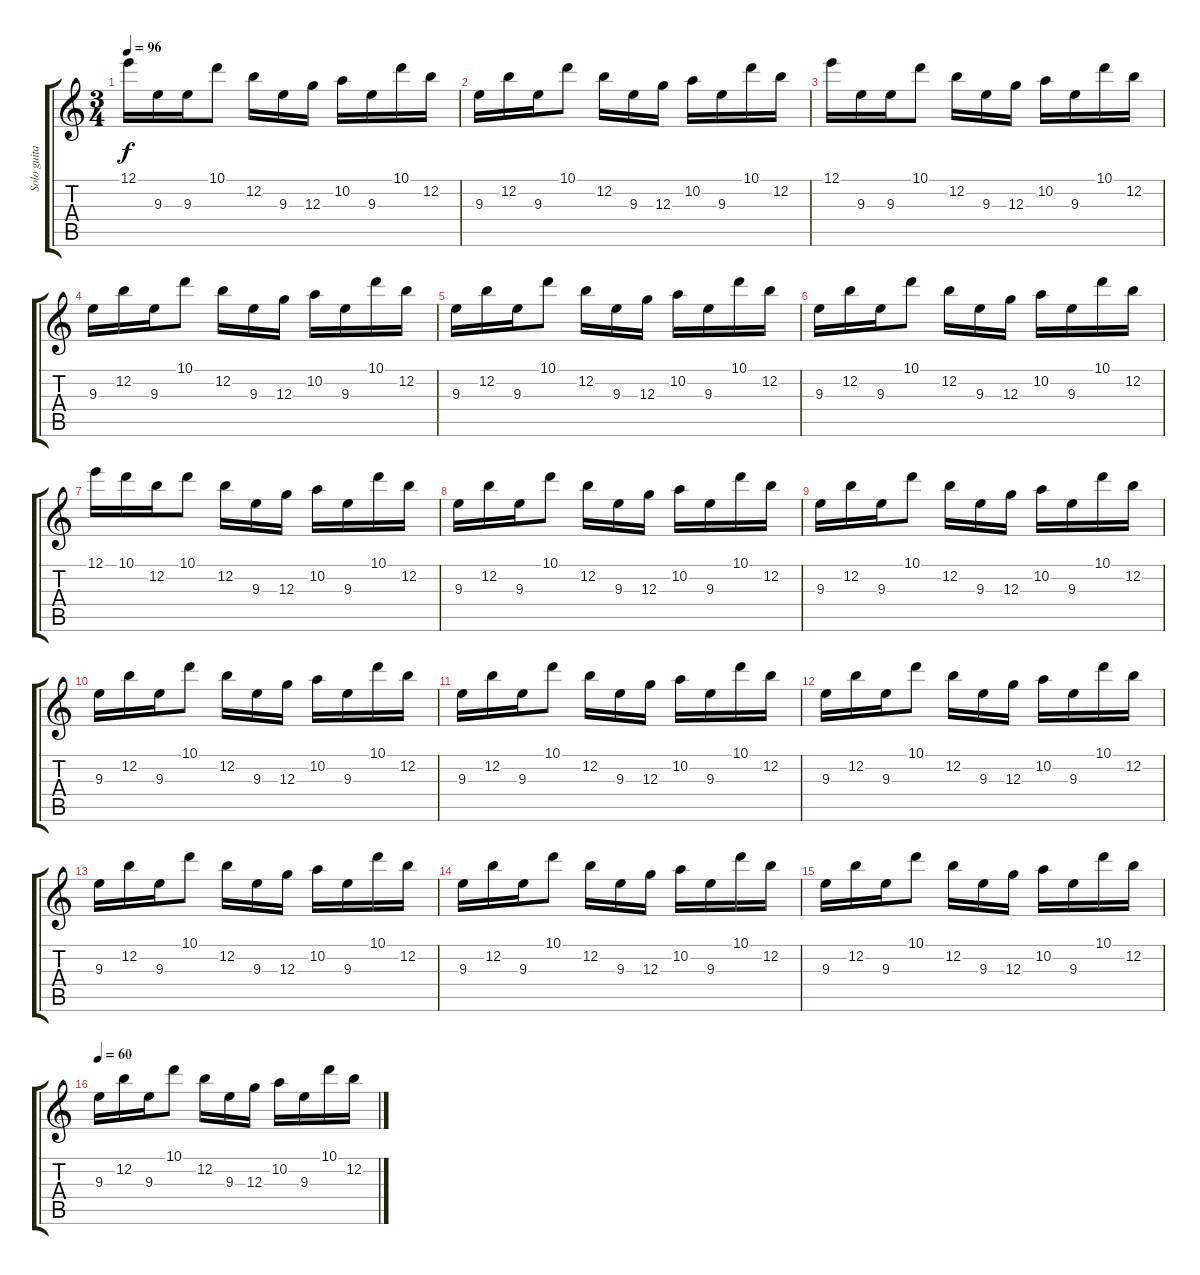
\track ("Solo guitar" "Solo guita") {instrument distortionguitar}
\staff {score tabs}
\tuning (E4 B3 G3 D3 A2 E2) {hide}
\ts (3 4)
\tempo 96
\clef g2
\ks c
12.1.16{dy f volume 10 instrument distortionguitar} 9.3.16 9.3.16 10.1.8 12.2.16 9.3.16 12.3.16 10.2.16 9.3.16 10.1.16 12.2.16 |
9.3.16 12.2.16 9.3.16 10.1.8 12.2.16 9.3.16 12.3.16 10.2.16 9.3.16 10.1.16 12.2.16 |
12.1.16 9.3.16 9.3.16 10.1.8 12.2.16 9.3.16 12.3.16 10.2.16 9.3.16 10.1.16 12.2.16 |
9.3.16 12.2.16 9.3.16 10.1.8 12.2.16 9.3.16 12.3.16 10.2.16 9.3.16 10.1.16 12.2.16 |
9.3.16 12.2.16 9.3.16 10.1.8 12.2.16 9.3.16 12.3.16 10.2.16 9.3.16 10.1.16 12.2.16 |
9.3.16 12.2.16 9.3.16 10.1.8 12.2.16 9.3.16 12.3.16 10.2.16 9.3.16 10.1.16 12.2.16 |
12.1.16 10.1.16 12.2.16 10.1.8 12.2.16 9.3.16 12.3.16 10.2.16 9.3.16 10.1.16 12.2.16 |
9.3.16 12.2.16 9.3.16 10.1.8 12.2.16 9.3.16 12.3.16 10.2.16 9.3.16 10.1.16 12.2.16 |
9.3.16 12.2.16 9.3.16 10.1.8 12.2.16 9.3.16 12.3.16 10.2.16 9.3.16 10.1.16 12.2.16 |
9.3.16 12.2.16 9.3.16 10.1.8 12.2.16 9.3.16 12.3.16 10.2.16 9.3.16 10.1.16 12.2.16 |
9.3.16 12.2.16 9.3.16 10.1.8 12.2.16 9.3.16 12.3.16 10.2.16 9.3.16 10.1.16 12.2.16 |
9.3.16 12.2.16 9.3.16 10.1.8 12.2.16 9.3.16 12.3.16 10.2.16 9.3.16 10.1.16 12.2.16 |
9.3.16 12.2.16 9.3.16 10.1.8 12.2.16 9.3.16 12.3.16 10.2.16 9.3.16 10.1.16 12.2.16 |
9.3.16 12.2.16 9.3.16 10.1.8 12.2.16 9.3.16 12.3.16 10.2.16 9.3.16 10.1.16 12.2.16 |
9.3.16 12.2.16 9.3.16 10.1.8 12.2.16 9.3.16 12.3.16 10.2.16 9.3.16 10.1.16 12.2.16 |
\tempo 60
9.3.16 12.2.16 9.3.16 10.1.8 12.2.16 9.3.16 12.3.16 10.2.16 9.3.16 10.1.16 12.2.16
